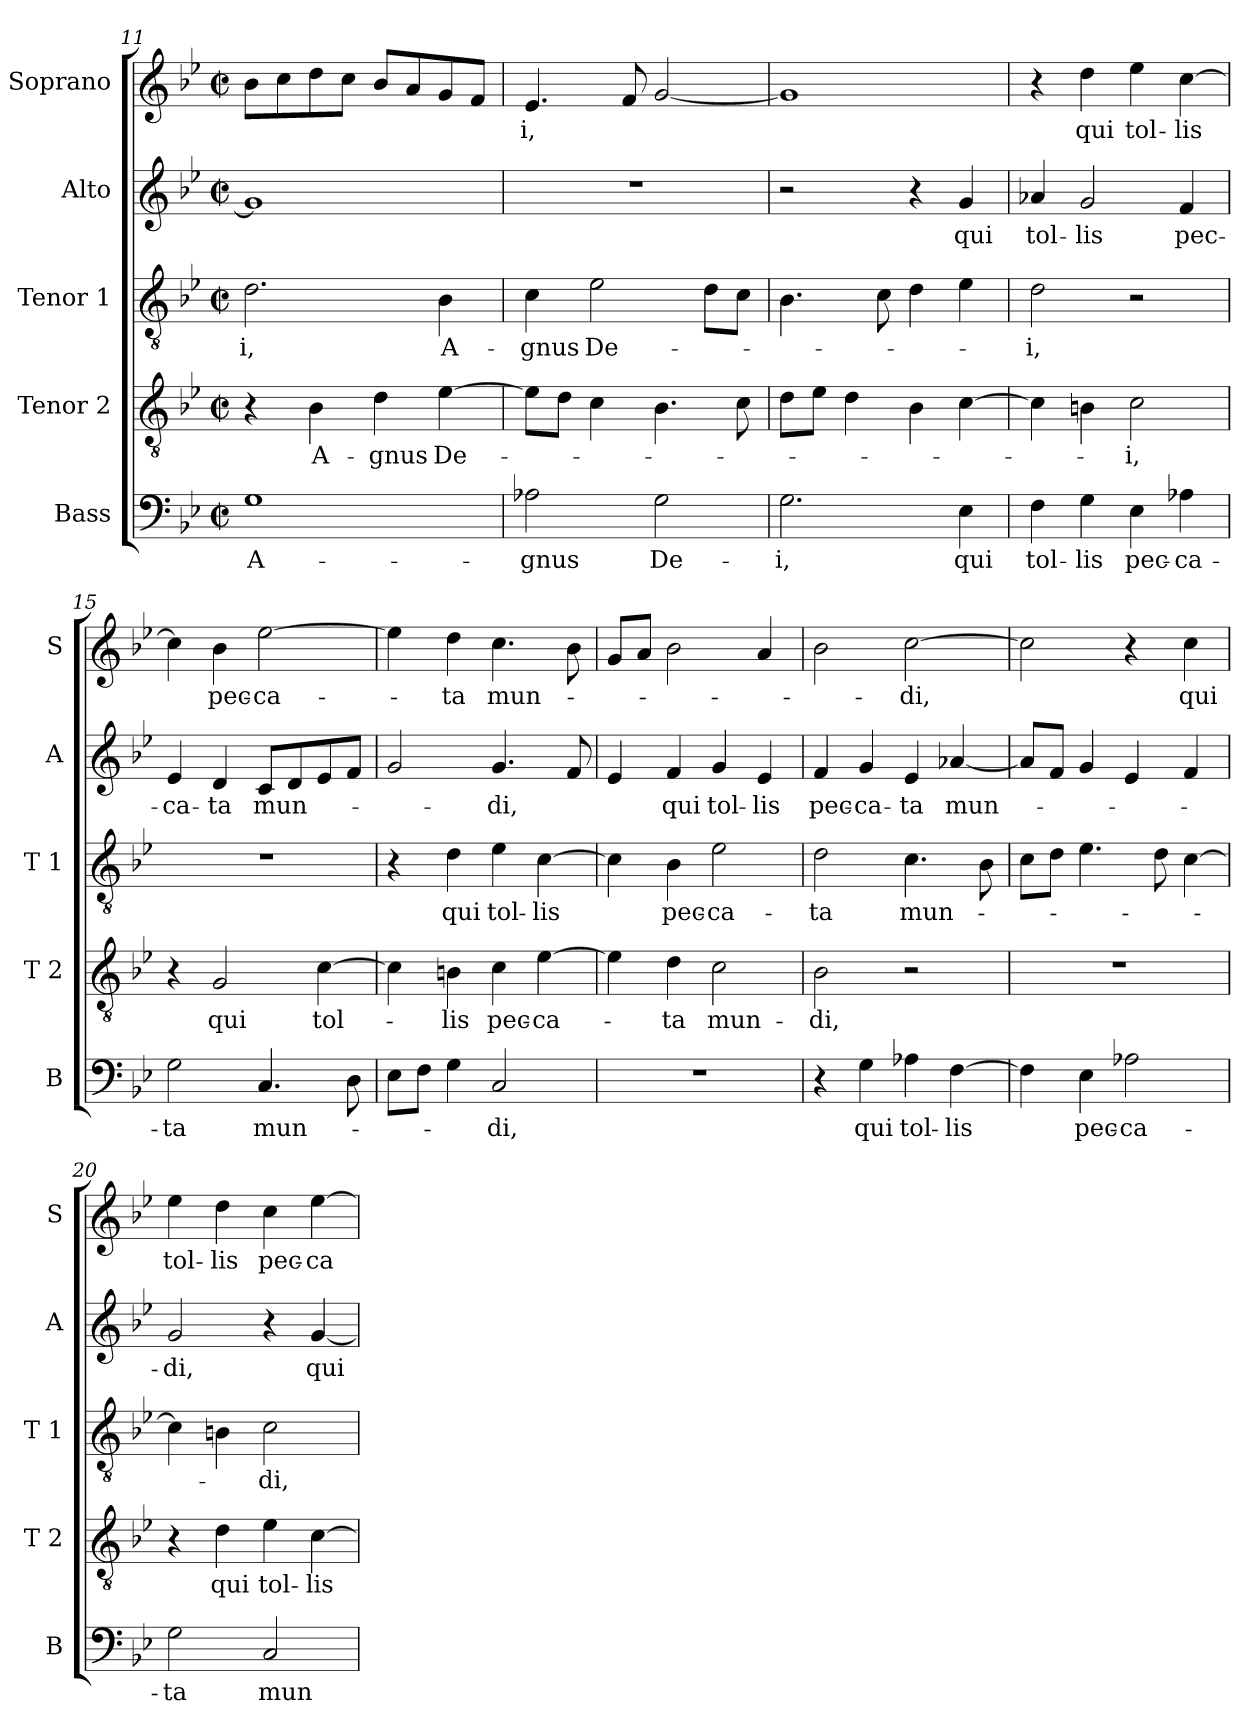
**kern	**text	**kern	**text	**kern	**text	**kern	**text	**kern	**text
*part5	*part5	*part4	*part4	*part3	*part3	*part2	*part2	*part1	*part1
*staff5	*staff5	*staff4	*staff4	*staff3	*staff3	*staff2	*staff2	*staff1	*staff1
*I"Bass	*	*I"Tenor 2	*	*I"Tenor 1	*	*I"Alto	*	*I"Soprano	*
*I'B	*	*I'T 2	*	*I'T 1	*	*I'A	*	*I'S	*
!!LO:LB:g=z
*clefF4	*	*clefGv2	*	*clefGv2	*	*clefG2	*	*clefG2	*
*k[b-e-]	*	*k[b-e-]	*	*k[b-e-]	*	*k[b-e-]	*	*k[b-e-]	*
*g:	*	*g:	*	*g:	*	*g:	*	*g:	*
*M2/2	*	*M2/2	*	*M2/2	*	*M2/2	*	*M2/2	*
*met(c|)	*	*met(c|)	*	*met(c|)	*	*met(c|)	*	*met(c|)	*
=11	=11	=11	=11	=11	=11	=11	=11	=11	=11
1G	A-	4r	.	2.d\	-i,	1g]	.	8b-\L	.
.	.	.	.	.	.	.	.	8cc\	.
.	.	4B-\	A-	.	.	.	.	8dd\	.
.	.	.	.	.	.	.	.	8cc\J	.
.	.	4d\	-gnus	.	.	.	.	8b-/L	.
.	.	.	.	.	.	.	.	8a/	.
.	.	[4e-\	De-	4B-\	A-	.	.	8g/	.
.	.	.	.	.	.	.	.	8f/J	.
=12	=12	=12	=12	=12	=12	=12	=12	=12	=12
2A-X\	-gnus	8e-\L]	.	4c\	-gnus	1r	.	4.e-/	-i,
.	.	8d\J	.	.	.	.	.	.	.
.	.	4c\	.	2e-\	De-	.	.	.	.
.	.	.	.	.	.	.	.	8f/	.
2G\	De-	4.B-\	.	.	.	.	.	[2g/	.
.	.	.	.	8d\L	.	.	.	.	.
.	.	8c\	.	8c\J	.	.	.	.	.
=13	=13	=13	=13	=13	=13	=13	=13	=13	=13
2.G\	-i,	8d\L	.	4.B-\	.	2r	.	1g]	.
.	.	8e-\J	.	.	.	.	.	.	.
.	.	4d\	.	.	.	.	.	.	.
.	.	.	.	8c\	.	.	.	.	.
.	.	4B-\	.	4d\	.	4r	.	.	.
4E-\	qui	[4c\	.	4e-\	.	4g/	qui	.	.
=14	=14	=14	=14	=14	=14	=14	=14	=14	=14
4F\	tol-	4c\]	.	2d\	-i,	4a-X/	tol-	4r	.
4G\	-lis	4Bn\	.	.	.	2g/	-lis	4dd\	qui
4E-\	pec-	2c\	-i,	2r	.	.	.	4ee-\	tol-
4A-X\	-ca-	.	.	.	.	4f/	pec-	[4cc\	-lis
=15	=15	=15	=15	=15	=15	=15	=15	=15	=15
2G\	-ta	4r	.	1r	.	4e-/	-ca-	4cc\]	.
.	.	2G/	qui	.	.	4d/	-ta	4b-\	pec-
4.C/	mun-	.	.	.	.	8c/L	mun-	[2ee-\	-ca-
.	.	.	.	.	.	8d/	.	.	.
.	.	[4c\	tol-	.	.	8e-/	.	.	.
8D\	.	.	.	.	.	8f/J	.	.	.
!!LO:PB:g=z
=16	=16	=16	=16	=16	=16	=16	=16	=16	=16
8E-\L	.	4c\]	.	4r	.	2g/	.	4ee-\]	.
8F\J	.	.	.	.	.	.	.	.	.
4G\	.	4Bn\	-lis	4d\	qui	.	.	4dd\	-ta
2C/	-di,	4c\	pec-	4e-\	tol-	4.g/	-di,	4.cc\	mun-
.	.	[4e-\	-ca-	[4c\	-lis	.	.	.	.
.	.	.	.	.	.	8f/	.	8b-\	.
=17	=17	=17	=17	=17	=17	=17	=17	=17	=17
1r	.	4e-\]	.	4c\]	.	4e-/	.	8g/L	.
.	.	.	.	.	.	.	.	8a/J	.
.	.	4d\	-ta	4B-\	pec-	4f/	qui	2b-\	.
.	.	2c\	mun-	2e-\	-ca-	4g/	tol-	.	.
.	.	.	.	.	.	4e-/	-lis	4a/	.
=18	=18	=18	=18	=18	=18	=18	=18	=18	=18
4r	.	2B-\	-di,	2d\	-ta	4f/	pec-	2b-\	.
4G\	qui	.	.	.	.	4g/	-ca-	.	.
4A-X\	tol-	2r	.	4.c\	mun-	4e-/	-ta	[2cc\	-di,
[4F\	-lis	.	.	.	.	[4a-X/	mun-	.	.
.	.	.	.	8B-\	.	.	.	.	.
=19	=19	=19	=19	=19	=19	=19	=19	=19	=19
4F\]	.	1r	.	8c\L	.	8a-/L]	.	2cc\]	.
.	.	.	.	8d\J	.	8f/J	.	.	.
4E-\	pec-	.	.	4.e-\	.	4g/	.	.	.
2A-X\	-ca-	.	.	.	.	4e-/	.	4r	.
.	.	.	.	8d\	.	.	.	.	.
.	.	.	.	[4c\	.	4f/	.	4cc\	qui
=20	=20	=20	=20	=20	=20	=20	=20	=20	=20
2G\	-ta	4r	.	4c\]	.	2g/	-di,	4ee-\	tol-
.	.	4d\	qui	4Bn\	.	.	.	4dd\	-lis
2C/	mun-	4e-\	tol-	2c\	-di,	4r	.	4cc\	pec-
.	.	[4c\	-lis	.	.	[4g/	qui	[4ee-\	-ca-
=	=	=	=	=	=	=	=	=	=
*-	*-	*-	*-	*-	*-	*-	*-	*-	*-
